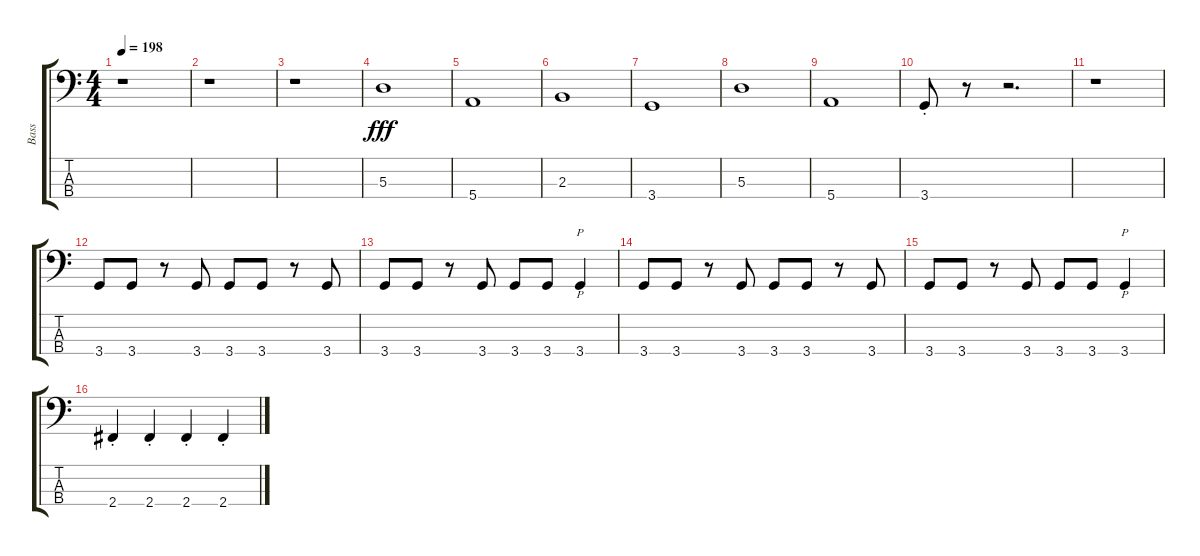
\track ("Bass" "Bass") {instrument electricbassfinger}
\staff {score tabs}
\tuning (G2 D2 A1 E1) {hide}
\ts (4 4)
\tempo 198
\clef f4
\ks c
r.1{dy fff} |
r.1 |
r.1 |
5.3.1 |
5.4.1 |
2.3.1 |
3.4.1 |
5.3.1 |
5.4.1 |
3.4{st}.8 r.8 r.2{d} |
r.1 |
3.4.8 3.4.8 r.8 3.4.8 3.4.8 3.4.8 r.8 3.4.8 |
3.4.8 3.4.8 r.8 3.4.8 3.4.8 3.4.8 3.4.4{p} |
3.4.8 3.4.8 r.8 3.4.8 3.4.8 3.4.8 r.8 3.4.8 |
3.4.8 3.4.8 r.8 3.4.8 3.4.8 3.4.8 3.4.4{p} |
2.4{st}.4 2.4{st}.4 2.4{st}.4 2.4{st}.4
